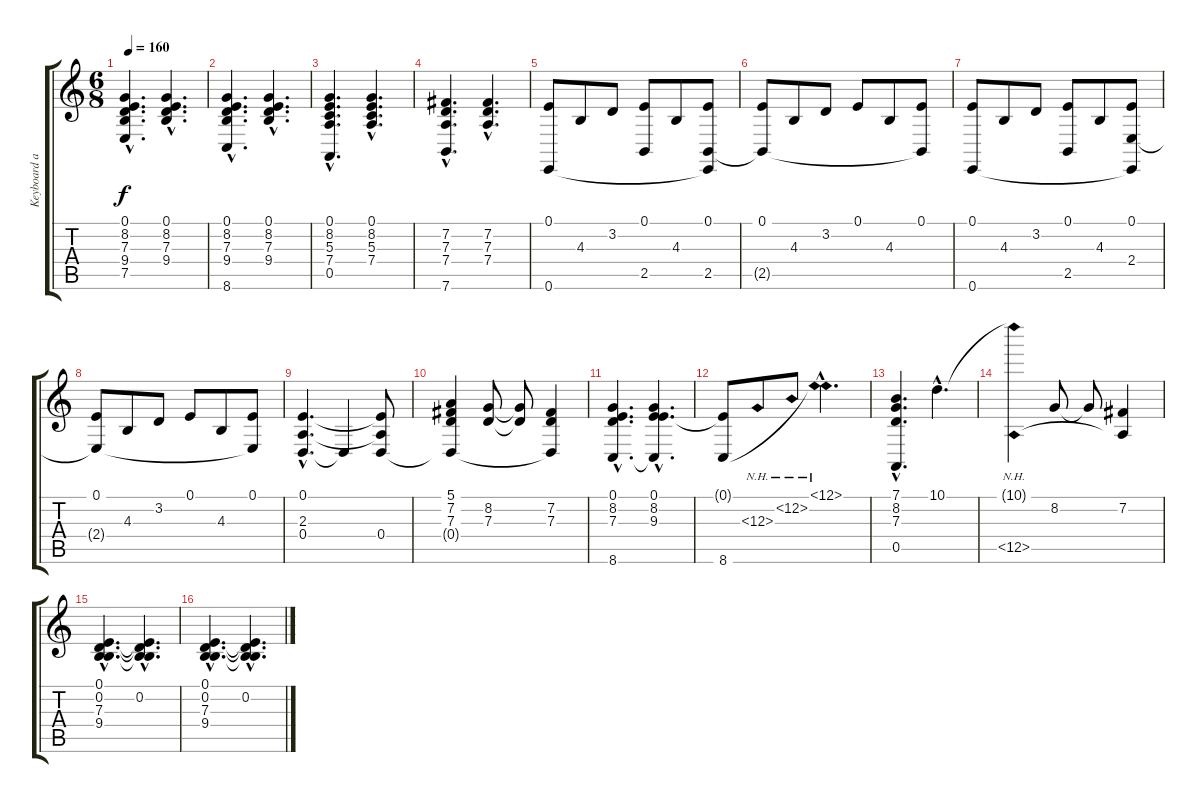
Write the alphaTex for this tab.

\track ("Keyboard arranged for guitar" "Keyboard a") {instrument brightacousticpiano}
\staff {score tabs}
\tuning (E4 B3 G3 D3 A2 E2) {hide}
\ts (6 8)
\tempo 160
\clef g2
\ks c
(0.1{hac} 8.2{hac} 7.3{hac} 9.4{hac} 7.5{hac}).4{d dy f} (0.1{hac} 8.2{hac} 7.3{hac} 9.4{hac}).4{d} |
(0.1{hac} 8.2{hac} 7.3{hac} 9.4{hac} 8.6{hac}).4{d} (0.1{hac} 8.2{hac} 7.3{hac} 9.4{hac}).4{d} |
(0.1{hac} 8.2{hac} 5.3{hac} 7.4{hac} 0.5{hac}).4{d} (0.1{hac} 8.2{hac} 5.3{hac} 7.4{hac}).4{d} |
(7.2{hac} 7.3{hac} 7.4{hac} 7.6{hac}).4{d} (7.2{hac} 7.3{hac} 7.4{hac}).4{d} |
(0.1 0.6).8 4.3.8 3.2.8 (0.1 2.5).8 4.3.8 (0.1 2.5 0.6{t}).8 |
(0.1 2.5{t}).8 4.3.8 3.2.8 0.1.8 4.3.8 (0.1 2.5{t}).8 |
(0.1 0.6).8 4.3.8 3.2.8 (0.1 2.5).8 4.3.8 (0.1 2.4 0.6{t}).8 |
(0.1 2.4{t}).8 4.3.8 3.2.8 0.1.8 4.3.8 (0.1 2.4{t}).8 |
(0.1{hac} 2.3{hac} 0.4{hac}).4{d} 0.4{t}.4 (0.1{t} 2.3{t} 0.4).8 |
(5.1 7.2 7.3 0.4{t}).4 (8.2 7.3).8 (8.2{t} 7.3{t}).8 (7.2 7.3 0.4{t}).4 |
(0.1{hac} 8.2{hac} 7.3{hac} 8.6{hac}).4{d} (0.1{hac} 8.2{hac} 9.3{hac} 8.6{hac t}).4{d} |
(0.1{t} 8.6).8 12.3{nh}.8 12.2{nh}.8 (12.1{nh hac} 8.6{nh hac t}).4{d} |
(7.1{hac} 8.2{hac} 7.3{hac} 0.5{hac}).4{d} 10.1{hac}.4{d} |
(10.1{nh t} 12.5{nh}).4 8.2.8 8.2{t}.8 (7.2 12.5{t}).4 |
(0.1{hac} 0.2{hac} 7.3{hac} 9.4{hac}).4{d} (0.1{hac t} 0.2{hac} 7.3{hac t} 9.4{hac t}).4{d} |
(0.1{hac} 0.2{hac} 7.3{hac} 9.4{hac}).4{d} (0.1{hac t} 0.2{hac} 7.3{hac t} 9.4{hac t}).4{d}
